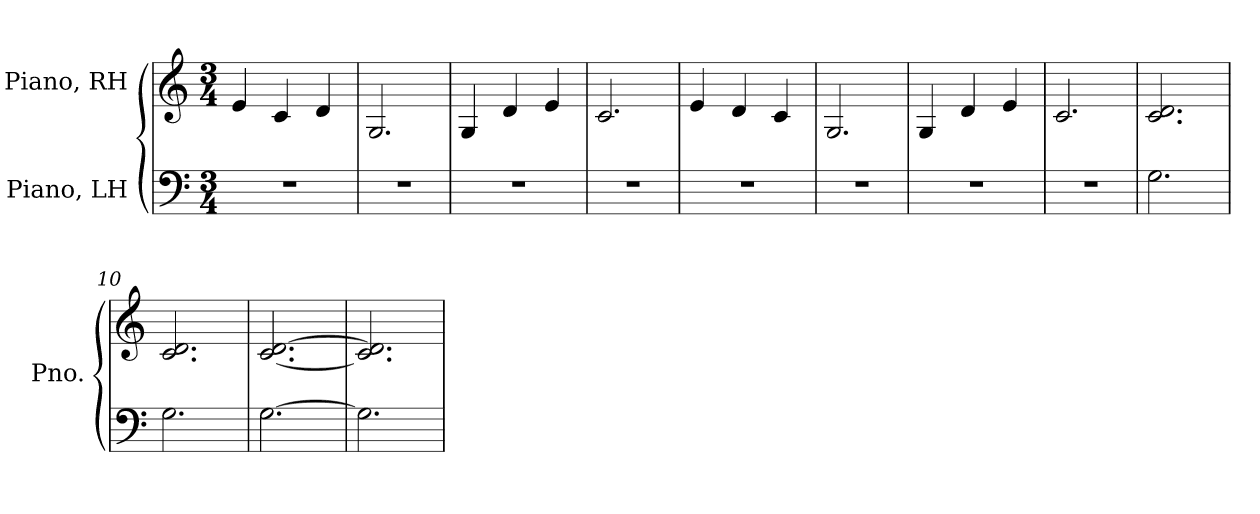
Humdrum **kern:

**kern	**kern
*part2	*part1
*staff2	*staff1
*I"Piano, LH	*I"Piano, RH
*I'Pno.	*I'Pno.
*clefF4	*clefG2
*k[]	*k[]
*M3/4	*M3/4
*MM100	*MM100
=1	=1
2.r	4e/
.	4c/
.	4d/
=2	=2
2.r	2.G/
=3	=3
2.r	4G/
.	4d/
.	4e/
=4	=4
2.r	2.c/
=5	=5
2.r	4e/
.	4d/
.	4c/
=6	=6
2.r	2.G/
=7	=7
2.r	4G/
.	4d/
.	4e/
=8	=8
2.r	2.c/
=9	=9
2.G\	2.c/ 2.d/
=10	=10
2.G\	2.c/ 2.d/
=11	=11
[2.G\	[2.c/ [2.d/
!!LO:LB:g=z
=12	=12
2.G\]	2.c/] 2.d/]
=	=
*-	*-
